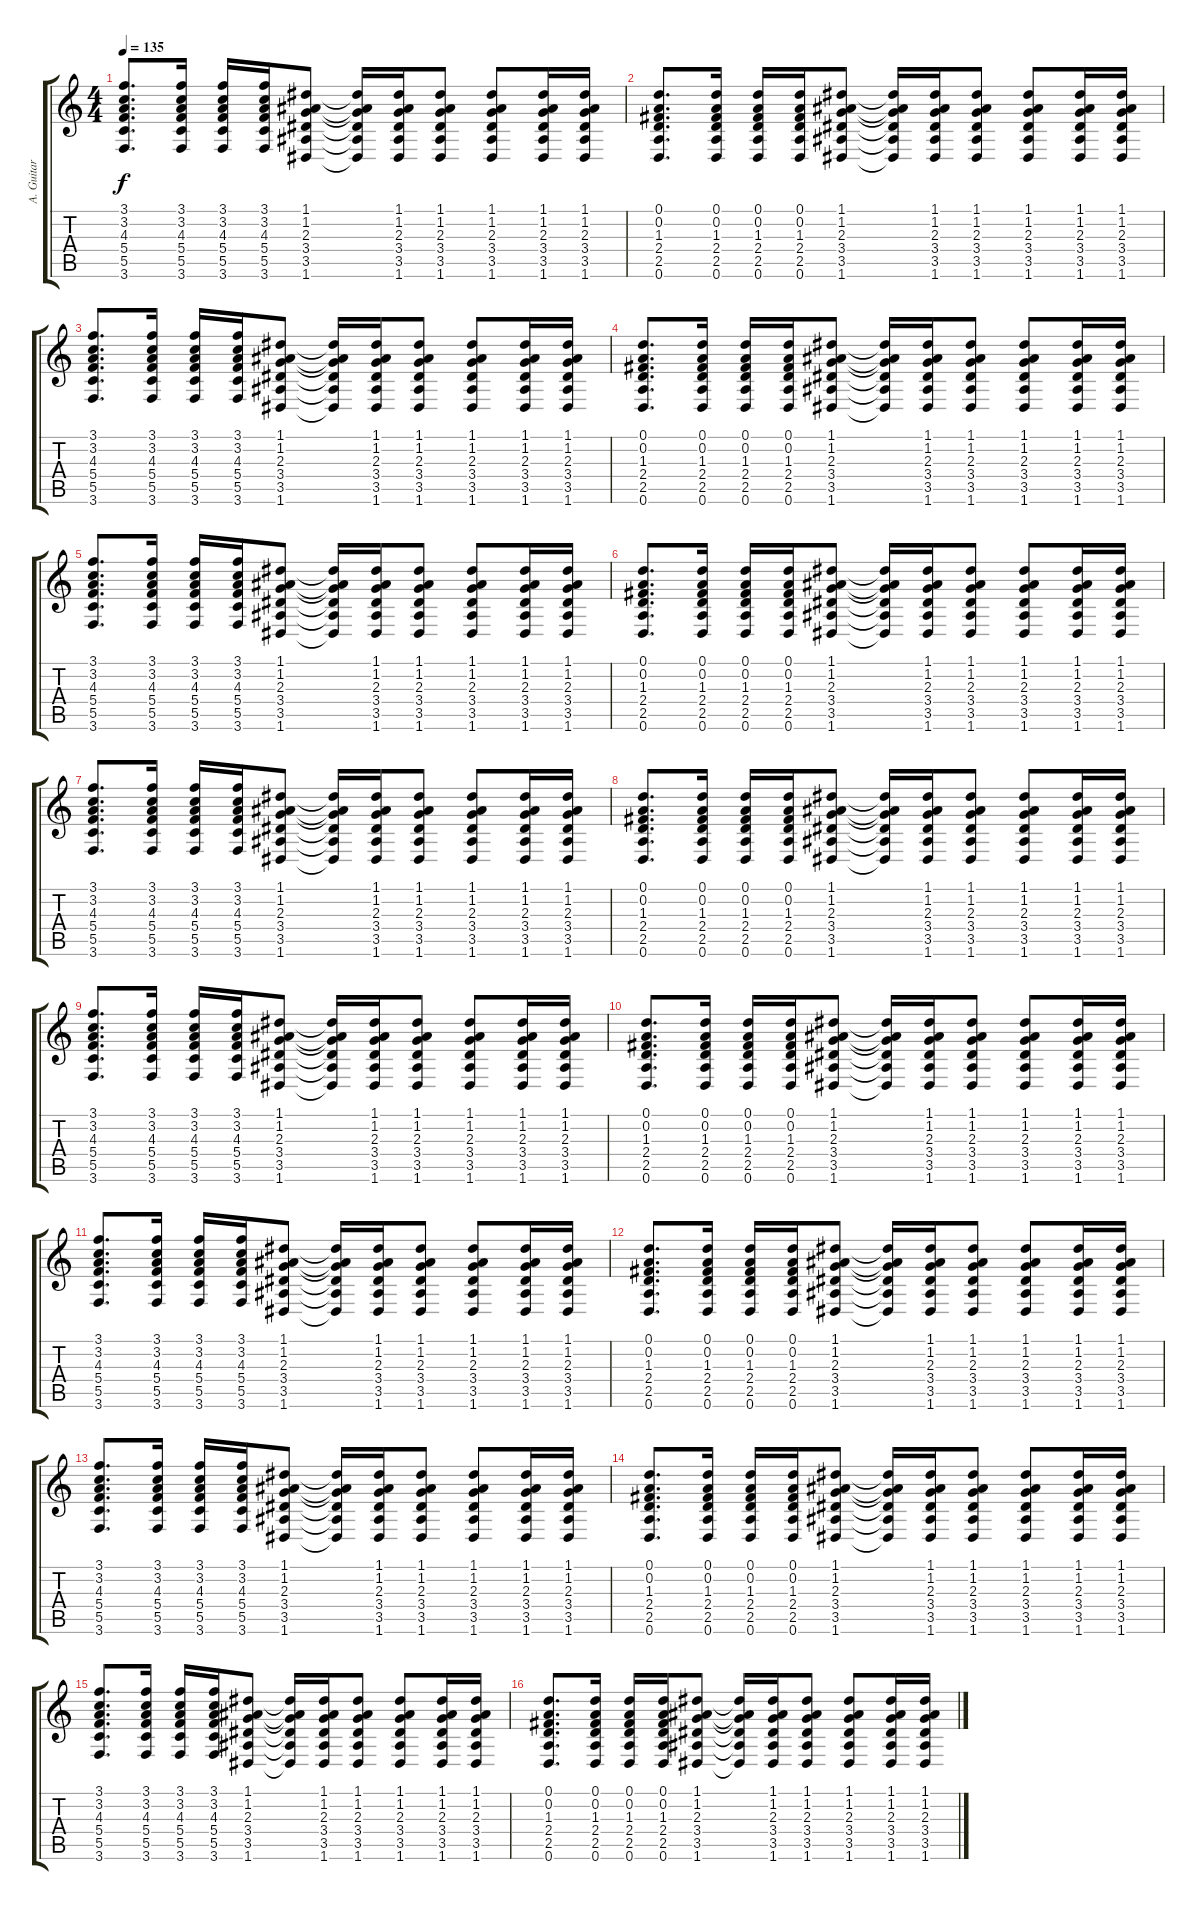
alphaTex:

\track ("A. Guitar III" "A. Guitar ") {instrument acousticguitarsteel}
\staff {score tabs}
\tuning (D4 A3 F3 C3 G2 D2) {hide}
\ts (4 4)
\tempo 135
\clef g2
\ks c
(3.1 3.2 4.3 5.4 5.5 3.6).8{d dy f} (3.1 3.2 4.3 5.4 5.5 3.6).16 (3.1 3.2 4.3 5.4 5.5 3.6).16 (3.1 3.2 4.3 5.4 5.5 3.6).16 (1.1 1.2 2.3 3.4 3.5 1.6).8 (1.1{t} 1.2{t} 2.3{t} 3.4{t} 3.5{t} 1.6{t}).16 (1.1 1.2 2.3 3.4 3.5 1.6).16 (1.1 1.2 2.3 3.4 3.5 1.6).8 (1.1 1.2 2.3 3.4 3.5 1.6).8 (1.1 1.2 2.3 3.4 3.5 1.6).16 (1.1 1.2 2.3 3.4 3.5 1.6).16 |
(0.1 0.2 1.3 2.4 2.5 0.6).8{d} (0.1 0.2 1.3 2.4 2.5 0.6).16 (0.1 0.2 1.3 2.4 2.5 0.6).16 (0.1 0.2 1.3 2.4 2.5 0.6).16 (1.1 1.2 2.3 3.4 3.5 1.6).8 (1.1{t} 1.2{t} 2.3{t} 3.4{t} 3.5{t} 1.6{t}).16 (1.1 1.2 2.3 3.4 3.5 1.6).16 (1.1 1.2 2.3 3.4 3.5 1.6).8 (1.1 1.2 2.3 3.4 3.5 1.6).8 (1.1 1.2 2.3 3.4 3.5 1.6).16 (1.1 1.2 2.3 3.4 3.5 1.6).16 |
(3.1 3.2 4.3 5.4 5.5 3.6).8{d} (3.1 3.2 4.3 5.4 5.5 3.6).16 (3.1 3.2 4.3 5.4 5.5 3.6).16 (3.1 3.2 4.3 5.4 5.5 3.6).16 (1.1 1.2 2.3 3.4 3.5 1.6).8 (1.1{t} 1.2{t} 2.3{t} 3.4{t} 3.5{t} 1.6{t}).16 (1.1 1.2 2.3 3.4 3.5 1.6).16 (1.1 1.2 2.3 3.4 3.5 1.6).8 (1.1 1.2 2.3 3.4 3.5 1.6).8 (1.1 1.2 2.3 3.4 3.5 1.6).16 (1.1 1.2 2.3 3.4 3.5 1.6).16 |
(0.1 0.2 1.3 2.4 2.5 0.6).8{d} (0.1 0.2 1.3 2.4 2.5 0.6).16 (0.1 0.2 1.3 2.4 2.5 0.6).16 (0.1 0.2 1.3 2.4 2.5 0.6).16 (1.1 1.2 2.3 3.4 3.5 1.6).8 (1.1{t} 1.2{t} 2.3{t} 3.4{t} 3.5{t} 1.6{t}).16 (1.1 1.2 2.3 3.4 3.5 1.6).16 (1.1 1.2 2.3 3.4 3.5 1.6).8 (1.1 1.2 2.3 3.4 3.5 1.6).8 (1.1 1.2 2.3 3.4 3.5 1.6).16 (1.1 1.2 2.3 3.4 3.5 1.6).16 |
(3.1 3.2 4.3 5.4 5.5 3.6).8{d} (3.1 3.2 4.3 5.4 5.5 3.6).16 (3.1 3.2 4.3 5.4 5.5 3.6).16 (3.1 3.2 4.3 5.4 5.5 3.6).16 (1.1 1.2 2.3 3.4 3.5 1.6).8 (1.1{t} 1.2{t} 2.3{t} 3.4{t} 3.5{t} 1.6{t}).16 (1.1 1.2 2.3 3.4 3.5 1.6).16 (1.1 1.2 2.3 3.4 3.5 1.6).8 (1.1 1.2 2.3 3.4 3.5 1.6).8 (1.1 1.2 2.3 3.4 3.5 1.6).16 (1.1 1.2 2.3 3.4 3.5 1.6).16 |
(0.1 0.2 1.3 2.4 2.5 0.6).8{d} (0.1 0.2 1.3 2.4 2.5 0.6).16 (0.1 0.2 1.3 2.4 2.5 0.6).16 (0.1 0.2 1.3 2.4 2.5 0.6).16 (1.1 1.2 2.3 3.4 3.5 1.6).8 (1.1{t} 1.2{t} 2.3{t} 3.4{t} 3.5{t} 1.6{t}).16 (1.1 1.2 2.3 3.4 3.5 1.6).16 (1.1 1.2 2.3 3.4 3.5 1.6).8 (1.1 1.2 2.3 3.4 3.5 1.6).8 (1.1 1.2 2.3 3.4 3.5 1.6).16 (1.1 1.2 2.3 3.4 3.5 1.6).16 |
(3.1 3.2 4.3 5.4 5.5 3.6).8{d} (3.1 3.2 4.3 5.4 5.5 3.6).16 (3.1 3.2 4.3 5.4 5.5 3.6).16 (3.1 3.2 4.3 5.4 5.5 3.6).16 (1.1 1.2 2.3 3.4 3.5 1.6).8 (1.1{t} 1.2{t} 2.3{t} 3.4{t} 3.5{t} 1.6{t}).16 (1.1 1.2 2.3 3.4 3.5 1.6).16 (1.1 1.2 2.3 3.4 3.5 1.6).8 (1.1 1.2 2.3 3.4 3.5 1.6).8 (1.1 1.2 2.3 3.4 3.5 1.6).16 (1.1 1.2 2.3 3.4 3.5 1.6).16 |
(0.1 0.2 1.3 2.4 2.5 0.6).8{d} (0.1 0.2 1.3 2.4 2.5 0.6).16 (0.1 0.2 1.3 2.4 2.5 0.6).16 (0.1 0.2 1.3 2.4 2.5 0.6).16 (1.1 1.2 2.3 3.4 3.5 1.6).8 (1.1{t} 1.2{t} 2.3{t} 3.4{t} 3.5{t} 1.6{t}).16 (1.1 1.2 2.3 3.4 3.5 1.6).16 (1.1 1.2 2.3 3.4 3.5 1.6).8 (1.1 1.2 2.3 3.4 3.5 1.6).8 (1.1 1.2 2.3 3.4 3.5 1.6).16 (1.1 1.2 2.3 3.4 3.5 1.6).16 |
(3.1 3.2 4.3 5.4 5.5 3.6).8{d} (3.1 3.2 4.3 5.4 5.5 3.6).16 (3.1 3.2 4.3 5.4 5.5 3.6).16 (3.1 3.2 4.3 5.4 5.5 3.6).16 (1.1 1.2 2.3 3.4 3.5 1.6).8 (1.1{t} 1.2{t} 2.3{t} 3.4{t} 3.5{t} 1.6{t}).16 (1.1 1.2 2.3 3.4 3.5 1.6).16 (1.1 1.2 2.3 3.4 3.5 1.6).8 (1.1 1.2 2.3 3.4 3.5 1.6).8 (1.1 1.2 2.3 3.4 3.5 1.6).16 (1.1 1.2 2.3 3.4 3.5 1.6).16 |
(0.1 0.2 1.3 2.4 2.5 0.6).8{d} (0.1 0.2 1.3 2.4 2.5 0.6).16 (0.1 0.2 1.3 2.4 2.5 0.6).16 (0.1 0.2 1.3 2.4 2.5 0.6).16 (1.1 1.2 2.3 3.4 3.5 1.6).8 (1.1{t} 1.2{t} 2.3{t} 3.4{t} 3.5{t} 1.6{t}).16 (1.1 1.2 2.3 3.4 3.5 1.6).16 (1.1 1.2 2.3 3.4 3.5 1.6).8 (1.1 1.2 2.3 3.4 3.5 1.6).8 (1.1 1.2 2.3 3.4 3.5 1.6).16 (1.1 1.2 2.3 3.4 3.5 1.6).16 |
(3.1 3.2 4.3 5.4 5.5 3.6).8{d} (3.1 3.2 4.3 5.4 5.5 3.6).16 (3.1 3.2 4.3 5.4 5.5 3.6).16 (3.1 3.2 4.3 5.4 5.5 3.6).16 (1.1 1.2 2.3 3.4 3.5 1.6).8 (1.1{t} 1.2{t} 2.3{t} 3.4{t} 3.5{t} 1.6{t}).16 (1.1 1.2 2.3 3.4 3.5 1.6).16 (1.1 1.2 2.3 3.4 3.5 1.6).8 (1.1 1.2 2.3 3.4 3.5 1.6).8 (1.1 1.2 2.3 3.4 3.5 1.6).16 (1.1 1.2 2.3 3.4 3.5 1.6).16 |
(0.1 0.2 1.3 2.4 2.5 0.6).8{d} (0.1 0.2 1.3 2.4 2.5 0.6).16 (0.1 0.2 1.3 2.4 2.5 0.6).16 (0.1 0.2 1.3 2.4 2.5 0.6).16 (1.1 1.2 2.3 3.4 3.5 1.6).8 (1.1{t} 1.2{t} 2.3{t} 3.4{t} 3.5{t} 1.6{t}).16 (1.1 1.2 2.3 3.4 3.5 1.6).16 (1.1 1.2 2.3 3.4 3.5 1.6).8 (1.1 1.2 2.3 3.4 3.5 1.6).8 (1.1 1.2 2.3 3.4 3.5 1.6).16 (1.1 1.2 2.3 3.4 3.5 1.6).16 |
(3.1 3.2 4.3 5.4 5.5 3.6).8{d} (3.1 3.2 4.3 5.4 5.5 3.6).16 (3.1 3.2 4.3 5.4 5.5 3.6).16 (3.1 3.2 4.3 5.4 5.5 3.6).16 (1.1 1.2 2.3 3.4 3.5 1.6).8 (1.1{t} 1.2{t} 2.3{t} 3.4{t} 3.5{t} 1.6{t}).16 (1.1 1.2 2.3 3.4 3.5 1.6).16 (1.1 1.2 2.3 3.4 3.5 1.6).8 (1.1 1.2 2.3 3.4 3.5 1.6).8 (1.1 1.2 2.3 3.4 3.5 1.6).16 (1.1 1.2 2.3 3.4 3.5 1.6).16 |
(0.1 0.2 1.3 2.4 2.5 0.6).8{d} (0.1 0.2 1.3 2.4 2.5 0.6).16 (0.1 0.2 1.3 2.4 2.5 0.6).16 (0.1 0.2 1.3 2.4 2.5 0.6).16 (1.1 1.2 2.3 3.4 3.5 1.6).8 (1.1{t} 1.2{t} 2.3{t} 3.4{t} 3.5{t} 1.6{t}).16 (1.1 1.2 2.3 3.4 3.5 1.6).16 (1.1 1.2 2.3 3.4 3.5 1.6).8 (1.1 1.2 2.3 3.4 3.5 1.6).8 (1.1 1.2 2.3 3.4 3.5 1.6).16 (1.1 1.2 2.3 3.4 3.5 1.6).16 |
(3.1 3.2 4.3 5.4 5.5 3.6).8{d} (3.1 3.2 4.3 5.4 5.5 3.6).16 (3.1 3.2 4.3 5.4 5.5 3.6).16 (3.1 3.2 4.3 5.4 5.5 3.6).16 (1.1 1.2 2.3 3.4 3.5 1.6).8 (1.1{t} 1.2{t} 2.3{t} 3.4{t} 3.5{t} 1.6{t}).16 (1.1 1.2 2.3 3.4 3.5 1.6).16 (1.1 1.2 2.3 3.4 3.5 1.6).8 (1.1 1.2 2.3 3.4 3.5 1.6).8 (1.1 1.2 2.3 3.4 3.5 1.6).16 (1.1 1.2 2.3 3.4 3.5 1.6).16 |
(0.1 0.2 1.3 2.4 2.5 0.6).8{d} (0.1 0.2 1.3 2.4 2.5 0.6).16 (0.1 0.2 1.3 2.4 2.5 0.6).16 (0.1 0.2 1.3 2.4 2.5 0.6).16 (1.1 1.2 2.3 3.4 3.5 1.6).8 (1.1{t} 1.2{t} 2.3{t} 3.4{t} 3.5{t} 1.6{t}).16 (1.1 1.2 2.3 3.4 3.5 1.6).16 (1.1 1.2 2.3 3.4 3.5 1.6).8 (1.1 1.2 2.3 3.4 3.5 1.6).8 (1.1 1.2 2.3 3.4 3.5 1.6).16 (1.1 1.2 2.3 3.4 3.5 1.6).16
